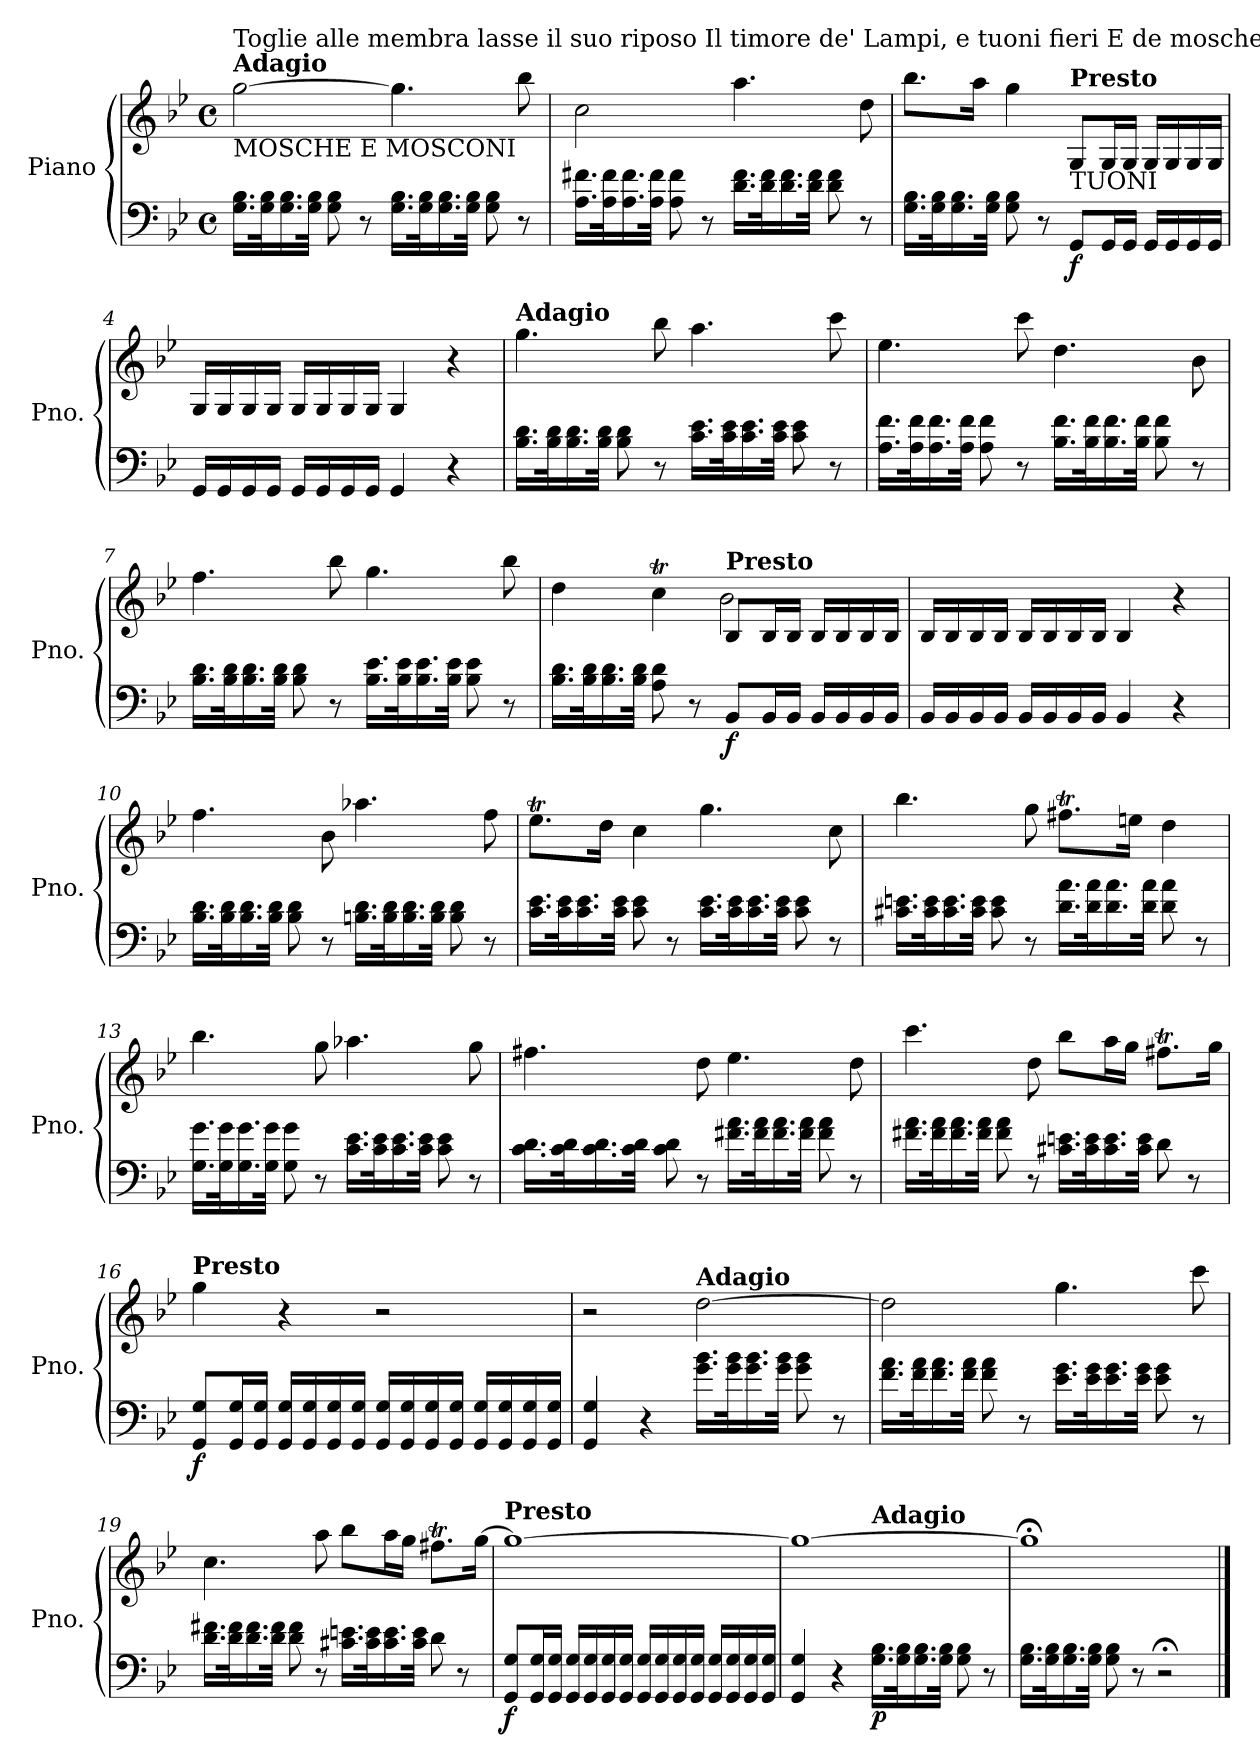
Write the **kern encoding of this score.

**kern	**kern	**dynam
*part1	*part1	*part1
*staff2	*staff1	*staff1/2
*I"Piano	*	*
*I'Pno.	*	*
*clefF4	*clefG2	*
*k[b-e-]	*k[b-e-]	*
*M4/4	*M4/4	*
*met(c)	*met(c)	*
=1	=1	=1
!	!LO:TX:a:B:t=Adagio	!
!	!LO:TX:t=Toglie alle membra lasse il suo riposo Il timore de' Lampi, e tuoni fieri E de mosche, e mosconi il stuol furioso!	!
!	!LO:TX:b:t=MOSCHE E MOSCONI	!
!	!	!LO:DY:b=2
!	!	!LO:DY:n=1:b
16.G\ 16.B-\LL	[2gg\	p mf
32G\ 32B-\K	.	.
16.G\ 16.B-\	.	.
32G\ 32B-\JJk	.	.
8G\ 8B-\	.	.
8r	.	.
16.G\ 16.B-\LL	4.gg\]	.
32G\ 32B-\K	.	.
16.G\ 16.B-\	.	.
32G\ 32B-\JJk	.	.
8G\ 8B-\	.	.
8r	8bb-\	.
=2	=2	=2
16.A\ 16.f#X\LL	2cc\	.
32A\ 32f#\K	.	.
16.A\ 16.f#\	.	.
32A\ 32f#\JJk	.	.
8A\ 8f#\	.	.
8r	.	.
16.d\ 16.f#\LL	4.aa\	.
32d\ 32f#\K	.	.
16.d\ 16.f#\	.	.
32d\ 32f#\JJk	.	.
8d\ 8f#\	.	.
8r	8dd\	.
=3	=3	=3
16.G\ 16.B-\LL	8.bb-\L	.
32G\ 32B-\K	.	.
16.G\ 16.B-\	.	.
.	16aa\Jk	.
32G\ 32B-\JJk	.	.
8G\ 8B-\	4gg\	.
*	*MM144	*
8r	.	.
!	!LO:TX:a:B:t=Presto	!
!	!LO:TX:b:t=TUONI	!
!	!	!LO:DY:b=2
8GG/L	8G/L	f
16GG/L	16G/L	.
16GG/JJ	16G/JJ	.
16GG/LL	16G/LL	.
16GG/	16G/	.
16GG/	16G/	.
16GG/JJ	16G/JJ	.
!!LO:LB:g=z
=4	=4	=4
16GG/LL	16G/LL	.
16GG/	16G/	.
16GG/	16G/	.
16GG/JJ	16G/JJ	.
16GG/LL	16G/LL	.
16GG/	16G/	.
16GG/	16G/	.
16GG/JJ	16G/JJ	.
*	*MM44	*
4GG/	4G/	.
4r	4r	.
=5	=5	=5
!	!LO:TX:a:B:t=Adagio	!
!	!	!LO:DY:b=2
!	!	!LO:DY:n=1:b
16.B-\ 16.d\LL	4.gg\	p mf
32B-\ 32d\K	.	.
16.B-\ 16.d\	.	.
32B-\ 32d\JJk	.	.
8B-\ 8d\	.	.
8r	8bb-\	.
16.c\ 16.e-\LL	4.aa\	.
32c\ 32e-\K	.	.
16.c\ 16.e-\	.	.
32c\ 32e-\JJk	.	.
8c\ 8e-\	.	.
8r	8ccc\	.
=6	=6	=6
16.A\ 16.f\LL	4.ee-\	.
32A\ 32f\K	.	.
16.A\ 16.f\	.	.
32A\ 32f\JJk	.	.
8A\ 8f\	.	.
8r	8ccc\	.
16.B-\ 16.f\LL	4.dd\	.
32B-\ 32f\K	.	.
16.B-\ 16.f\	.	.
32B-\ 32f\JJk	.	.
8B-\ 8f\	.	.
8r	8b-\	.
!!LO:LB:g=z
=7	=7	=7
16.B-\ 16.d\LL	4.ff\	.
32B-\ 32d\K	.	.
16.B-\ 16.d\	.	.
32B-\ 32d\JJk	.	.
8B-\ 8d\	.	.
8r	8bb-\	.
16.B-\ 16.e-\LL	4.gg\	.
32B-\ 32e-\K	.	.
16.B-\ 16.e-\	.	.
32B-\ 32e-\JJk	.	.
8B-\ 8e-\	.	.
8r	8bb-\	.
=8	=8	=8
*	*^	*
16.B-\ 16.d\LL	4dd\	2ryy	.
32B-\ 32d\K	.	.	.
16.B-\ 16.d\	.	.	.
32B-\ 32d\JJk	.	.	.
8A\ 8d\	4ccT\	.	.
8r	.	.	.
!	!LO:TX:a:B:t=Presto	!	!
!	!	!	!LO:DY:b=2
8BB-/L	8B-/L	2b-\	f
16BB-/L	16B-/L	.	.
16BB-/JJ	16B-/JJ	.	.
16BB-/LL	16B-/LL	.	.
16BB-/	16B-/	.	.
16BB-/	16B-/	.	.
16BB-/JJ	16B-/JJ	.	.
*	*v	*v	*
=9	=9	=9
16BB-/LL	16B-/LL	.
16BB-/	16B-/	.
16BB-/	16B-/	.
16BB-/JJ	16B-/JJ	.
16BB-/LL	16B-/LL	.
16BB-/	16B-/	.
16BB-/	16B-/	.
16BB-/JJ	16B-/JJ	.
*	*MM44	*
4BB-/	4B-/	.
4r	4r	.
!!LO:LB:g=z
=10	=10	=10
!	!	!LO:DY:b=2
!	!	!LO:DY:n=1:b
16.B-\ 16.d\LL	4.ff\	p mf
32B-\ 32d\K	.	.
16.B-\ 16.d\	.	.
32B-\ 32d\JJk	.	.
8B-\ 8d\	.	.
8r	8b-\	.
16.Bn\ 16.d\LL	4.aa-X\	.
32B\ 32d\K	.	.
16.B\ 16.d\	.	.
32B\ 32d\JJk	.	.
8B\ 8d\	.	.
8r	8ff\	.
=11	=11	=11
16.c\ 16.e-\LL	8.ee-T\L	.
32c\ 32e-\K	.	.
16.c\ 16.e-\	.	.
.	16dd\Jk	.
32c\ 32e-\JJk	.	.
8c\ 8e-\	4cc\	.
8r	.	.
16.c\ 16.e-\LL	4.gg\	.
32c\ 32e-\K	.	.
16.c\ 16.e-\	.	.
32c\ 32e-\JJk	.	.
8c\ 8e-\	.	.
8r	8cc\	.
!!LO:LB:g=z
=12	=12	=12
16.c#X\ 16.en\LL	4.bb-\	.
32c#\ 32e\K	.	.
16.c#\ 16.e\	.	.
32c#\ 32e\JJk	.	.
8c#\ 8e\	.	.
8r	8gg\	.
16.d\ 16.a\LL	8.ff#Xt\L	.
32d\ 32a\K	.	.
16.d\ 16.a\	.	.
.	16een\Jk	.
32d\ 32a\JJk	.	.
8d\ 8a\	4dd\	.
8r	.	.
=13	=13	=13
16.G\ 16.g\LL	4.bb-\	.
32G\ 32g\K	.	.
16.G\ 16.g\	.	.
32G\ 32g\JJk	.	.
8G\ 8g\	.	.
8r	8gg\	.
16.c\ 16.e-\LL	4.aa-X\	.
32c\ 32e-\K	.	.
16.c\ 16.e-\	.	.
32c\ 32e-\JJk	.	.
8c\ 8e-\	.	.
8r	8gg\	.
!!LO:PB:g=z
=14	=14	=14
16.c\ 16.d\LL	4.ff#X\	.
32c\ 32d\K	.	.
16.c\ 16.d\	.	.
32c\ 32d\JJk	.	.
8c\ 8d\	.	.
8r	8dd\	.
16.f#X\ 16.a\LL	4.ee-\	.
32f#\ 32a\K	.	.
16.f#\ 16.a\	.	.
32f#\ 32a\JJk	.	.
8f#\ 8a\	.	.
8r	8dd\	.
=15	=15	=15
16.f#X\ 16.a\LL	4.ccc\	.
32f#\ 32a\K	.	.
16.f#\ 16.a\	.	.
32f#\ 32a\JJk	.	.
8f#\ 8a\	.	.
8r	8dd\	.
16.c#X\ 16.en\LL	8bb-\L	.
32c#\ 32e\K	.	.
16.c#\ 16.e\	16aa\L	.
.	16gg\JJ	.
32c#\ 32e\JJk	.	.
8d\	8.ff#Xt\L	.
8r	.	.
.	16gg\Jk	.
!!LO:LB:g=z
=16	=16	=16
!	!LO:TX:a:B:t=Presto	!
!	!	!LO:DY:b=2
8GG/ 8G/L	4gg\	f
16GG/ 16G/L	.	.
16GG/ 16G/JJ	.	.
16GG/ 16G/LL	4r	.
16GG/ 16G/	.	.
16GG/ 16G/	.	.
16GG/ 16G/JJ	.	.
16GG/ 16G/LL	2r	.
16GG/ 16G/	.	.
16GG/ 16G/	.	.
16GG/ 16G/JJ	.	.
16GG/ 16G/LL	.	.
16GG/ 16G/	.	.
16GG/ 16G/	.	.
16GG/ 16G/JJ	.	.
=17	=17	=17
*	*MM44	*
4GG/ 4G/	2r	.
4r	.	.
!	!LO:TX:a:B:t=Adagio	!
!	!	!LO:DY:b=2
!	!	!LO:DY:n=1:b
16.g\ 16.b-\LL	[2dd\	p mf
32g\ 32b-\K	.	.
16.g\ 16.b-\	.	.
32g\ 32b-\JJk	.	.
8g\ 8b-\	.	.
8r	.	.
=18	=18	=18
16.f\ 16.a\LL	2dd\]	.
32f\ 32a\K	.	.
16.f\ 16.a\	.	.
32f\ 32a\JJk	.	.
8f\ 8a\	.	.
8r	.	.
16.e-\ 16.g\LL	4.gg\	.
32e-\ 32g\K	.	.
16.e-\ 16.g\	.	.
32e-\ 32g\JJk	.	.
8e-\ 8g\	.	.
8r	8ccc\	.
!!LO:LB:g=z
=19	=19	=19
16.d\ 16.f#X\LL	4.cc\	.
32d\ 32f#\K	.	.
16.d\ 16.f#\	.	.
32d\ 32f#\JJk	.	.
8d\ 8f#\	.	.
8r	8aa\	.
16.c#X\ 16.en\LL	8bb-\L	.
32c#\ 32e\K	.	.
16.c#\ 16.e\	16aa\L	.
.	16gg\JJ	.
32c#\ 32e\JJk	.	.
8d\	8.ff#Xt\L	.
8r	.	.
.	[16gg\Jk	.
=20	=20	=20
!	!LO:TX:a:B:t=Presto	!
!	!	!LO:DY:b=2
8GG/ 8G/L	1gg_	f
16GG/ 16G/L	.	.
16GG/ 16G/JJ	.	.
16GG/ 16G/LL	.	.
16GG/ 16G/	.	.
16GG/ 16G/	.	.
16GG/ 16G/JJ	.	.
16GG/ 16G/LL	.	.
16GG/ 16G/	.	.
16GG/ 16G/	.	.
16GG/ 16G/JJ	.	.
16GG/ 16G/LL	.	.
16GG/ 16G/	.	.
16GG/ 16G/	.	.
16GG/ 16G/JJ	.	.
=21	=21	=21
*	*MM44	*
*	*^	*
4GG/ 4G/	1gg_	2ryy	.
4r	.	.	.
!	!	!LO:TX:a:B:t=Adagio	!
!	!	!	!LO:DY:b=2
16.G\ 16.B-\LL	.	2ryy	p
32G\ 32B-\K	.	.	.
16.G\ 16.B-\	.	.	.
32G\ 32B-\JJk	.	.	.
8G\ 8B-\	.	.	.
8r	.	.	.
*	*v	*v	*
!!LO:LB:g=z
=22	=22	=22
16.G\ 16.B-\LL	1gg;<]	.
32G\ 32B-\K	.	.
16.G\ 16.B-\	.	.
32G\ 32B-\JJk	.	.
8G\ 8B-\	.	.
8r	.	.
2r;<	.	.
==	==	==
*-	*-	*-
